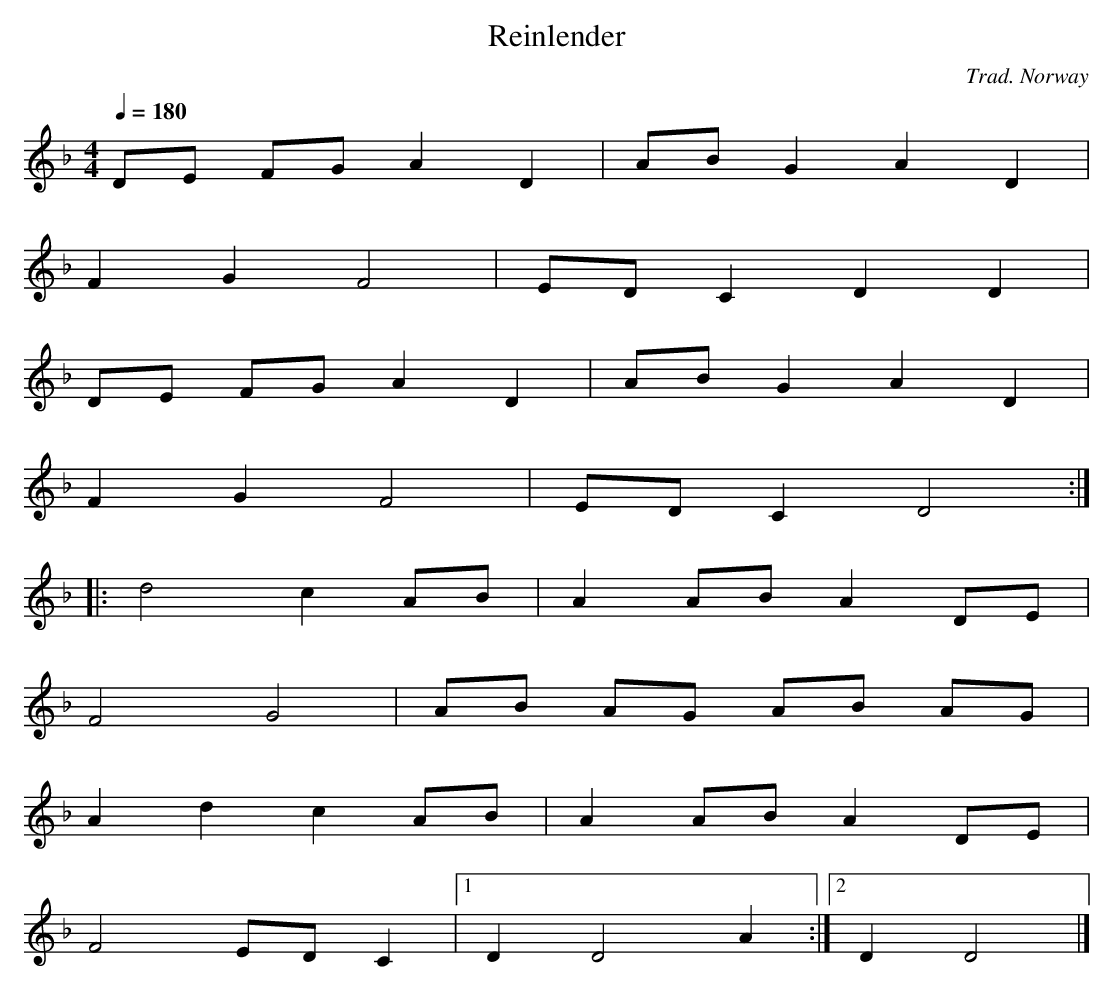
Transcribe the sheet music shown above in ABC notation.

X:1
T:Reinlender
C:Trad. Norway
M:4/4
L:1/8
Q:1/4=180
K:Dm
DE FG A2 D2 |AB G2 A2 D2 |
F2 G2 F4 |ED C2 D2 D2 |
DE FG A2 D2 |AB G2 A2 D2 |
F2 G2 F4 |ED C2 D4 ::
d4 c2 AB |A2 AB A2 DE |
F4 G4 |AB AG AB AG |
A2 d2 c2 AB |A2 AB A2 DE |
F4 ED C2 |1 D2 D4 A2 :|2 D2 D4 |]
